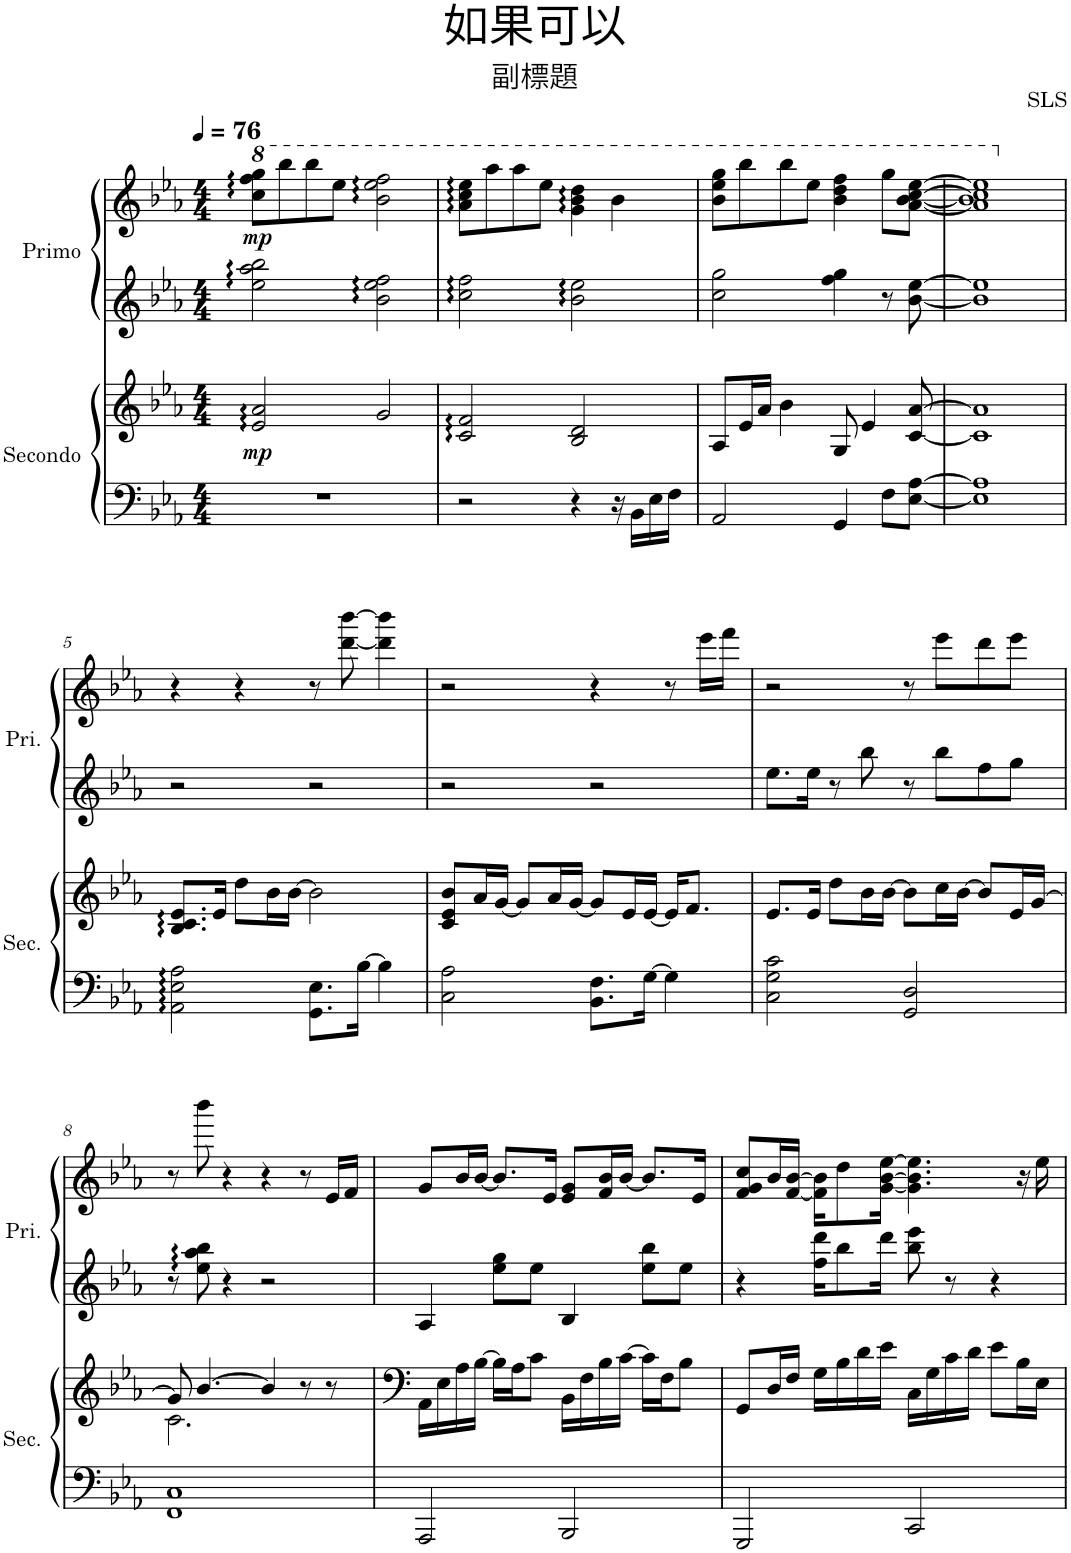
**kern	**kern	**dynam	**kern	**kern	**dynam
*part2	*part2	*part2	*part1	*part1	*part1
*staff4	*staff3	*staff3/4	*staff2	*staff1	*staff1/2
*I"Secondo	*	*	*I"Primo	*	*
*I'Sec.	*	*	*I'Pri.	*	*
*clefF4	*clefG2	*	*clefG2	*clefG2	*
*k[b-e-a-]	*k[b-e-a-]	*	*k[b-e-a-]	*k[b-e-a-]	*
*M4/4	*M4/4	*	*M4/4	*M4/4	*
*MM76	*MM76	*	*MM76	*MM76	*
*	*	*	*	*8va	*
=1	=1	=1	=1	=1	=1
!	!	!LO:DY:b	!	!	!LO:DY:b
1r	2e-/ 2a-/	mp	2ee-\ 2aa-\ 2bb-\	8ccc\ 8fff\ 8ggg\L	mp
.	.	.	.	8bbb-\	.
.	.	.	.	8bbb-\	.
.	.	.	.	8eee-\J	.
.	2g/	.	2b-\ 2ee-\ 2ff\	2bb-\ 2eee-\ 2fff\	.
=2	=2	=2	=2	=2	=2
2r	2c/ 2f/	.	2cc\ 2ff\	8aa-\ 8ccc\ 8eee-\L	.
.	.	.	.	8aaa-\	.
.	.	.	.	8aaa-\	.
.	.	.	.	8eee-\J	.
4r	2B-/ 2d/	.	2b-\ 2ee-\	4gg\ 4bb-\ 4ddd\	.
16r	.	.	.	4bb-\	.
16BB-\LL	.	.	.	.	.
16E-\	.	.	.	.	.
16F\JJ	.	.	.	.	.
=3	=3	=3	=3	=3	=3
2AA-/	8A-/L	.	2cc\ 2gg\	8bb-\ 8eee-\ 8ggg\L	.
.	16e-/L	.	.	8bbb-\	.
.	16a-/JJ	.	.	.	.
.	4b-\	.	.	8bbb-\	.
.	.	.	.	8eee-\J	.
4GG/	8G/	.	4ff\ 4gg\	4bb-\ 4ddd\ 4fff\	.
.	4e-/	.	.	.	.
8F\L	.	.	8r	8ggg\L	.
[8E-\ [8A-\J	[8c/ [8a-/	.	[8b-\ [8ee-\	[8aa-\ [8bb-\ [8ccc\ [8eee-\J	.
=4	=4	=4	=4	=4	=4
1E-] 1A-]	1c] 1a-]	.	1b-] 1ee-]	1aa-] 1bb-] 1ccc] 1eee-]	.
!!LO:LB:g=z
=5	=5	=5	=5	=5	=5
*	*	*	*	*X8va	*
2AA-\ 2E-\ 2A-\	8.B-/ 8.c/ 8.e-/L	.	2r	4r	.
.	16e-/Jk	.	.	.	.
.	8dd\L	.	.	4r	.
.	16b-\L	.	.	.	.
.	[16b-\JJ	.	.	.	.
8.GG\ 8.E-\L	2b-\]	.	2r	8r	.
.	.	.	.	[8ddd\ [8bbb-\	.
[16B-\Jk	.	.	.	.	.
4B-\]	.	.	.	4ddd\] 4bbb-\]	.
=6	=6	=6	=6	=6	=6
2C\ 2A-\	8c/ 8e-/ 8b-/L	.	2r	2r	.
.	16a-/L	.	.	.	.
.	[16g/JJ	.	.	.	.
.	8g/L]	.	.	.	.
.	16a-/L	.	.	.	.
.	[16g/JJ	.	.	.	.
8.BB-\ 8.F\L	8g/L]	.	2r	4r	.
.	16e-/L	.	.	.	.
[16G\Jk	[16e-/JJ	.	.	.	.
4G\]	16e-/KL]	.	.	8r	.
.	8.f/J	.	.	.	.
.	.	.	.	16eee-\LL	.
.	.	.	.	16fff\JJ	.
=7	=7	=7	=7	=7	=7
2C\ 2G\ 2c\	8.e-/L	.	8.ee-\L	2r	.
.	16e-/Jk	.	16ee-\Jk	.	.
.	8dd\L	.	8r	.	.
.	16b-\L	.	8bb-\	.	.
.	[16b-\JJ	.	.	.	.
2GG/ 2D/	8b-\L]	.	8r	8r	.
.	16cc\L	.	8bb-\L	8eee-\L	.
.	[16b-\JJ	.	.	.	.
.	8b-/L]	.	8ff\	8ddd\	.
.	16e-/L	.	8gg\J	8eee-\J	.
.	[16g/JJ	.	.	.	.
!!LO:LB:g=z
=8	=8	=8	=8	=8	=8
*	*^	*	*	*	*
1FF 1C	8g/]	2.c\	.	8r	8r	.
.	[4.b-/	.	.	8ee-\ 8aa-\ 8bb-\	8bbb-\	.
.	.	.	.	4r	4r	.
.	4b-/]	.	.	2r	4r	.
.	8r	4ryy	.	.	8r	.
.	8r	.	.	.	16e-/LL	.
.	.	.	.	.	16f/JJ	.
*	*v	*v	*	*	*	*
=9	=9	=9	=9	=9	=9
2AAA-/	16AA-\LL	.	4A-/	8g/L	.
.	16E-\	.	.	.	.
.	16A-\	.	.	16b-/L	.
.	[16B-\JJ	.	.	[16b-/JJ	.
.	16B-\LL]	.	8ee-\ 8gg\L	8.b-/L]	.
.	16A-\J	.	.	.	.
.	8c\J	.	8ee-\J	.	.
.	.	.	.	16e-/Jk	.
2BBB-/	16BB-\LL	.	4B-/	8e-/ 8g/L	.
.	16F\	.	.	.	.
.	16B-\	.	.	16f/ 16b-/L	.
.	[16c\JJ	.	.	[16b-/JJ	.
.	16c\LL]	.	8ee-\ 8bb-\L	8.b-/L]	.
.	16F\J	.	.	.	.
.	8B-\J	.	8ee-\J	.	.
.	.	.	.	16e-/Jk	.
=10	=10	=10	=10	=10	=10
2GGG/	8GG/L	.	4r	8f/ 8g/ 8cc/L	.
.	16D/L	.	.	16b-/L	.
.	16F/JJ	.	.	[16f/ [16b-/JJ	.
.	16G\LL	.	16ff\ 16ddd\KL	16f\] 16b-\]KL	.
.	16B-\	.	8bb-\	8dd\	.
.	16d\	.	.	.	.
.	16e-\JJ	.	16ddd\Jk	[16g\ [16b-\ [16ee-\Jk	.
2CC/	16C\LL	.	8bb-\ 8eee-\	4.g\] 4.b-\] 4.ee-\]	.
.	16G\	.	.	.	.
.	16c\	.	8r	.	.
.	16d\JJ	.	.	.	.
.	8e-\L	.	4r	.	.
.	16B-\L	.	.	16r	.
.	16E-\JJ	.	.	16ee-\	.
=	=	=	=	=	=
*-	*-	*-	*-	*-	*-
